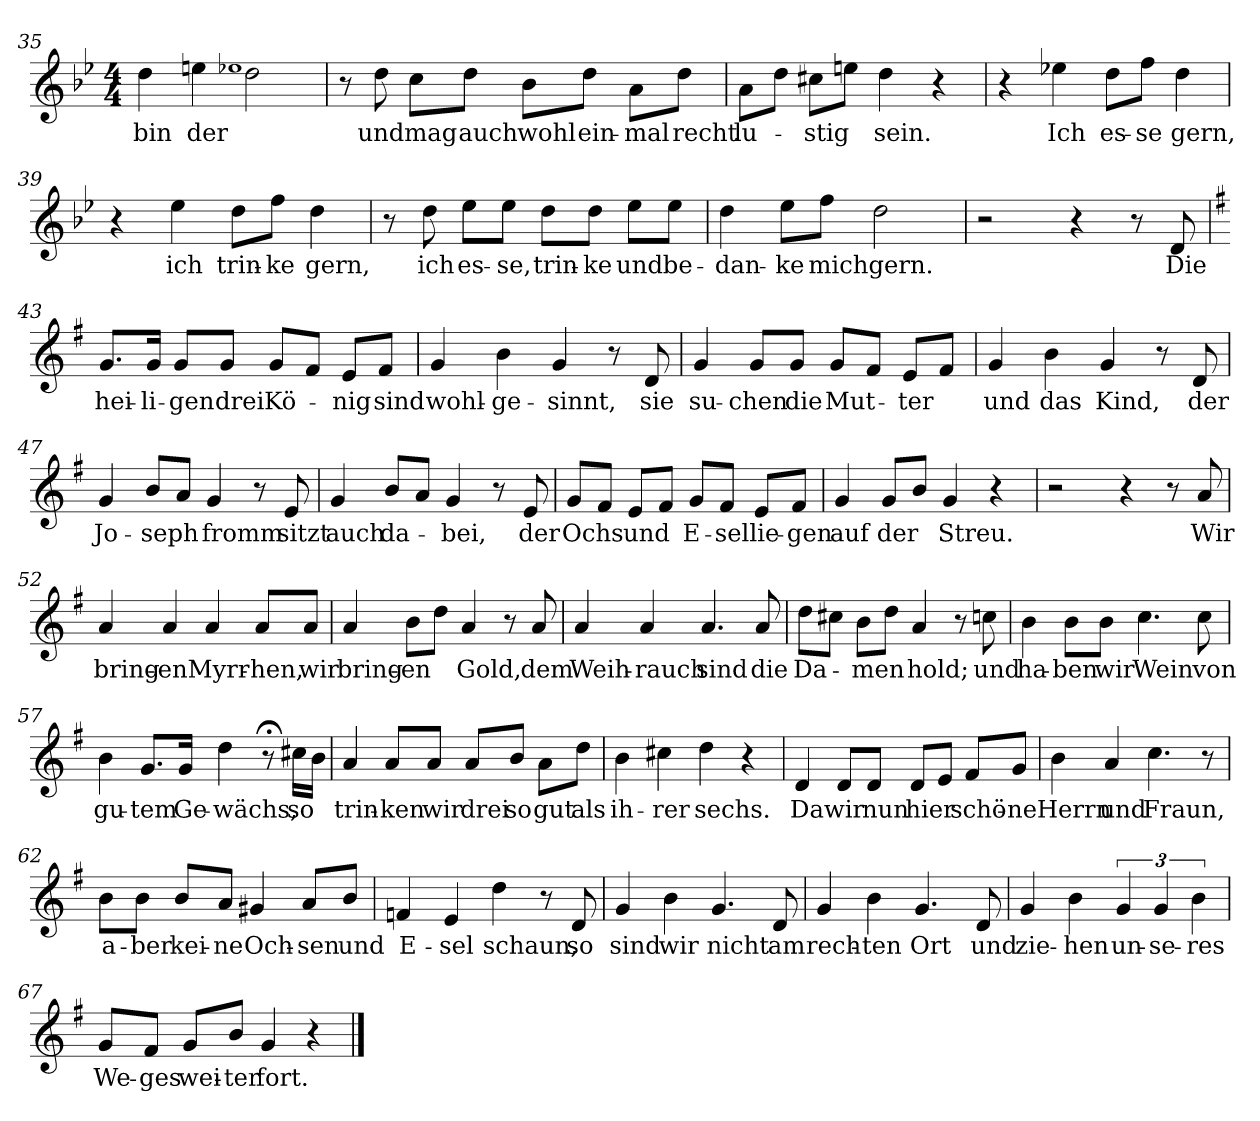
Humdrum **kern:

**kern	**text
*part1	*part1
*staff1	*staff1
*clefG2	*
*k[b-e-]	*
*M4/4	*
=35	=35
!	!LO:LY:b
4dd\	bin
!	!LO:LY:b
4een\	der
1qee-X	.
2dd\	.
!!LO:LB:g=z
=36	=36
8r	.
!	!LO:LY:b
8dd\	und
!	!LO:LY:b
8cc\L	mag
!	!LO:LY:b
8dd\J	auch
!	!LO:LY:b
8b-\L	wohl
!	!LO:LY:b
8dd\J	ein-
!	!LO:LY:b
8a\L	-mal
!	!LO:LY:b
8dd\J	recht
=37	=37
!	!LO:LY:b
8a\L	lu-
8dd\J	.
!	!LO:LY:b
8cc#X\L	-stig
8een\J	.
!	!LO:LY:b
4dd\	sein.
4r	.
=38	=38
4r	.
!	!LO:LY:b
4ee-X\	Ich
!	!LO:LY:b
8dd\L	es-
!	!LO:LY:b
8ff\J	-se
!	!LO:LY:b
4dd\	gern,
=39	=39
4r	.
!	!LO:LY:b
4ee-\	ich
!	!LO:LY:b
8dd\L	trin-
!	!LO:LY:b
8ff\J	-ke
!	!LO:LY:b
4dd\	gern,
=40	=40
8r	.
!	!LO:LY:b
8dd\	ich
!	!LO:LY:b
8ee-\L	es-
!	!LO:LY:b
8ee-\J	-se,
!	!LO:LY:b
8dd\L	trin-
!	!LO:LY:b
8dd\J	-ke
!	!LO:LY:b
8ee-\L	und
!	!LO:LY:b
8ee-\J	be-
!!LO:LB:g=z
=41	=41
!	!LO:LY:b
4dd\	-dan-
!	!LO:LY:b
8ee-\L	-ke
!	!LO:LY:b
8ff\J	mich
!	!LO:LY:b
2dd\	gern.
=42	=42
2r	.
4r	.
8r	.
!	!LO:LY:b
8d/	Die
=43	=43
*k[f#]	*
!	!LO:LY:b
8.g/L	hei-
!	!LO:LY:b
16g/Jk	-li-
!	!LO:LY:b
8g/L	-gen
!	!LO:LY:b
8g/J	drei
!	!LO:LY:b
8g/L	Kö-
8f#/J	.
!	!LO:LY:b
8e/L	-nig
!	!LO:LY:b
8f#/J	sind
=44	=44
!	!LO:LY:b
4g/	wohl-
!	!LO:LY:b
4b\	-ge-
!	!LO:LY:b
4g/	-sinnt,
8r	.
!	!LO:LY:b
8d/	sie
=45	=45
!	!LO:LY:b
4g/	su-
!	!LO:LY:b
8g/L	-chen
!	!LO:LY:b
8g/J	die
!	!LO:LY:b
8g/L	Mut-
8f#/J	.
!	!LO:LY:b
8e/L	-ter
8f#/J	.
=46	=46
!	!LO:LY:b
4g/	und
!	!LO:LY:b
4b\	das
!	!LO:LY:b
4g/	Kind,
8r	.
!	!LO:LY:b
8d/	der
!!LO:LB:g=z
=47	=47
!	!LO:LY:b
4g/	Jo-
!	!LO:LY:b
8b/L	-seph
8a/J	.
!	!LO:LY:b
4g/	fromm
8r	.
!	!LO:LY:b
8e/	sitzt
=48	=48
!	!LO:LY:b
4g/	auch
!	!LO:LY:b
8b/L	da-
8a/J	.
!	!LO:LY:b
4g/	-bei,
8r	.
!	!LO:LY:b
8e/	der
=49	=49
!	!LO:LY:b
8g/L	Ochs
8f#/J	.
!	!LO:LY:b
8e/L	und
8f#/J	.
!	!LO:LY:b
8g/L	E-
!	!LO:LY:b
8f#/J	-sel
!	!LO:LY:b
8e/L	lie-
!	!LO:LY:b
8f#/J	-gen
=50	=50
!	!LO:LY:b
4g/	auf
!	!LO:LY:b
8g/L	der
8b/J	.
!	!LO:LY:b
4g/	Streu.
4r	.
=51	=51
2r	.
4r	.
8r	.
!	!LO:LY:b
8a/	Wir
=52	=52
!	!LO:LY:b
4a/	bring-
!	!LO:LY:b
4a/	-en
!	!LO:LY:b
4a/	Myrr-
!	!LO:LY:b
8a/L	-hen,
!	!LO:LY:b
8a/J	wir
!!LO:PB:g=z
=53	=53
!	!LO:LY:b
4a/	bring-
!	!LO:LY:b
8b\L	-en
8dd\J	.
!	!LO:LY:b
4a/	Gold,
8r	.
!	!LO:LY:b
8a/	dem
=54	=54
!	!LO:LY:b
4a/	Weih-
!	!LO:LY:b
4a/	-rauch
!	!LO:LY:b
4.a/	sind
!	!LO:LY:b
8a/	die
=55	=55
!	!LO:LY:b
8dd\L	Da-
8cc#X\J	.
!	!LO:LY:b
8b\L	-men
8dd\J	.
!	!LO:LY:b
4a/	hold;
8r	.
!	!LO:LY:b
8ccn\	und
=56	=56
!	!LO:LY:b
4b\	ha-
!	!LO:LY:b
8b\L	-ben
!	!LO:LY:b
8b\J	wir
!	!LO:LY:b
4.cc\	Wein
!	!LO:LY:b
8cc\	von
=57	=57
!	!LO:LY:b
4b\	gu-
!	!LO:LY:b
8.g/L	-tem
!	!LO:LY:b
16g/Jk	Ge-
!	!LO:LY:b
4dd\	-wächs,
8r;<	.
!	!LO:LY:b
16cc#X\LL	so
16b\JJ	.
!!LO:LB:g=z
=58	=58
!	!LO:LY:b
4a/	trin-
!	!LO:LY:b
8a/L	-ken
!	!LO:LY:b
8a/J	wir
!	!LO:LY:b
8a/L	drei
!	!LO:LY:b
8b/J	so
!	!LO:LY:b
8a\L	gut
!	!LO:LY:b
8dd\J	als
=59	=59
!	!LO:LY:b
4b\	ih-
!	!LO:LY:b
4cc#X\	-rer
!	!LO:LY:b
4dd\	sechs.
4r	.
=60	=60
!	!LO:LY:b
4d/	Da
!	!LO:LY:b
8d/L	wir
!	!LO:LY:b
8d/J	nun
!	!LO:LY:b
8d/L	hier
8e/J	.
!	!LO:LY:b
8f#/L	schö-
!	!LO:LY:b
8g/J	-ne
=61	=61
!	!LO:LY:b
4b\	Herrn
!	!LO:LY:b
4a/	und
!	!LO:LY:b
4.cc\	Fraun,
8r	.
=62	=62
!	!LO:LY:b
8b\L	a-
!	!LO:LY:b
8b\J	-ber
!	!LO:LY:b
8b/L	kei-
!	!LO:LY:b
8a/J	-ne
!	!LO:LY:b
4g#X/	Och-
!	!LO:LY:b
8a/L	-sen
!	!LO:LY:b
8b/J	und
!!LO:LB:g=z
=63	=63
!	!LO:LY:b
4fn/	E-
!	!LO:LY:b
4e/	-sel
!	!LO:LY:b
4dd\	schaun,
8r	.
!	!LO:LY:b
8d/	so
=64	=64
!	!LO:LY:b
4g/	sind
!	!LO:LY:b
4b\	wir
!	!LO:LY:b
4.g/	nicht
!	!LO:LY:b
8d/	am
=65	=65
!	!LO:LY:b
4g/	rech-
!	!LO:LY:b
4b\	-ten
!	!LO:LY:b
4.g/	Ort
!	!LO:LY:b
8d/	und
=66	=66
!	!LO:LY:b
4g/	zie-
!	!LO:LY:b
4b\	-hen
!	!LO:LY:b
6g/	un-
!	!LO:LY:b
6g/	-se-
!	!LO:LY:b
6b\	-res
=67	=67
!	!LO:LY:b
8g/L	We-
!	!LO:LY:b
8f#/J	-ges
!	!LO:LY:b
8g/L	wei-
!	!LO:LY:b
8b/J	-ter
!	!LO:LY:b
4g/	fort.
4r	.
==	==
*-	*-
